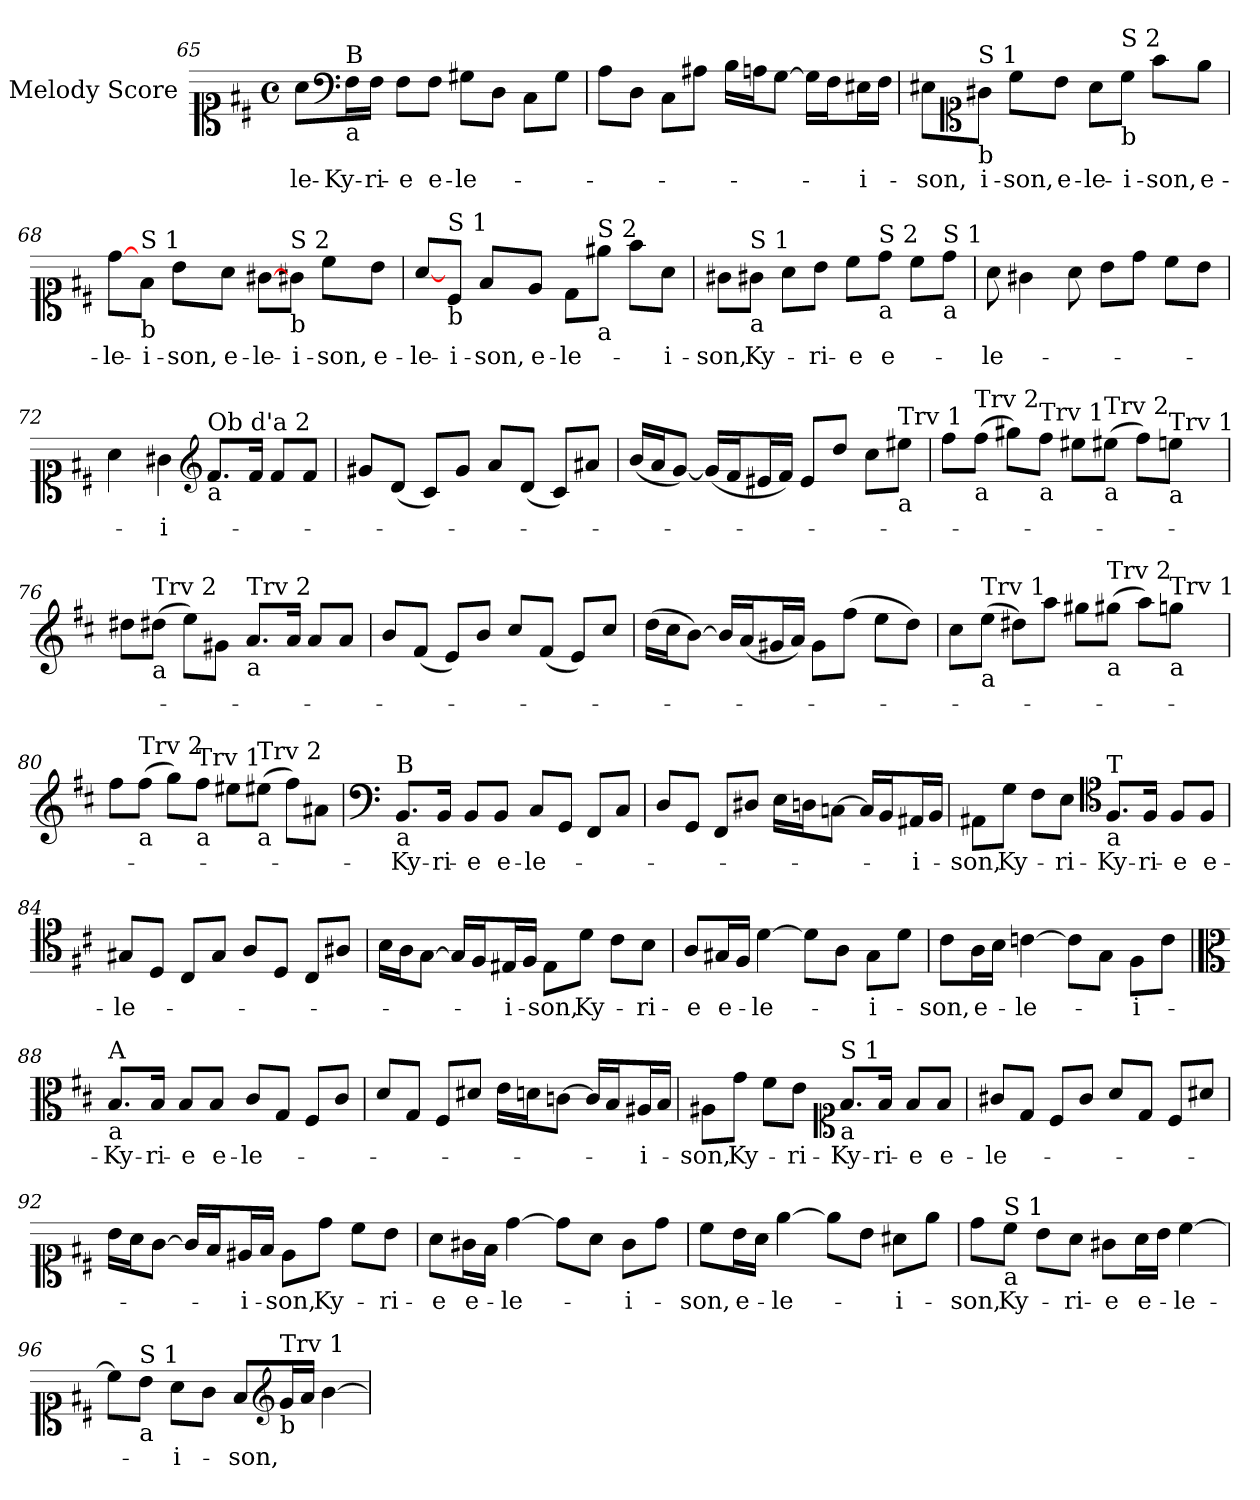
**kern	**text
*part1	*part1
*staff1	*staff1
*I"Melody Score	*
*clefC1	*
*k[f#c#]	*
*M4/4	*
*met(c)	*
=65	=65
!	!LO:LY:b
8a\L	-le-
*clefF4	*
!LO:TX:a:t=B	!
!LO:TX:b:t=a	!
!	!LO:LY:b
16F#\L	Ky-
!	!LO:LY:b
16F#\JJ	-ri-
!	!LO:LY:b
8F#\L	-e
!	!LO:LY:b
8F#\J	e-
!	!LO:LY:b
8G#X\L	-le-
8D\J	.
8C#\L	.
8G#\J	.
=66	=66
8A\L	.
8D\J	.
8C#\L	.
8A#X\J	.
16B\LL	.
16An\J	.
[8G\J	.
16G\LL]	.
16F#\J	.
!	!LO:LY:b
16E#X\L	-i-
16F#\JJ	.
=67	=67
!	!LO:LY:b
8E#X\L	-son,
*clefC1	*
!LO:TX:a:t=S 1	!
!LO:TX:b:t=b	!
!	!LO:LY:b
8g#X\J	-i-
!	!LO:LY:b
8cc#\L	-son,
!	!LO:LY:b
8b\J	e-
!	!LO:LY:b
8a\L	-le-
!LO:TX:a:t=S 2	!
!LO:TX:b:t=b	!
!	!LO:LY:b
8cc#\J	-i-
!	!LO:LY:b
8ff#\L	-son,
!	!LO:LY:b
8ee\J	e-
=68	=68
!	!LO:LY:b
[8dd\L	-le-
!LO:TX:a:t=S 1	!
!LO:TX:b:t=b	!
!	!LO:LY:b
8f#\J	-i-
!	!LO:LY:b
8b\L	-son,
!	!LO:LY:b
8a\J	e-
!	!LO:LY:b
[8g#X\L	-le-
!LO:TX:a:t=S 2	!
!LO:TX:b:t=b	!
!	!LO:LY:b
8g#X\J	-i-
!	!LO:LY:b
8cc#\L	-son,
!	!LO:LY:b
8b\J	e-
=69	=69
!	!LO:LY:b
[8a/L	-le-
!LO:TX:a:t=S 1	!
!LO:TX:b:t=b	!
!	!LO:LY:b
8c#/J	-i-
!	!LO:LY:b
8f#/L	-son,
!	!LO:LY:b
8e/J	e-
!	!LO:LY:b
8d\L	-le-
!LO:TX:a:t=S 2	!
!LO:TX:b:t=a	!
8ee#X\J	.
8ff#\L	.
!	!LO:LY:b
8a\J	-i-
=70	=70
!	!LO:LY:b
8g#X\L	-son,
!LO:TX:a:t=S 1	!
!LO:TX:b:t=a	!
!	!LO:LY:b
8g#X\J	Ky-
8a\L	.
!	!LO:LY:b
8b\J	-ri-
!	!LO:LY:b
8cc#\L	-e
!LO:TX:a:t=S 2	!
!LO:TX:b:t=a	!
!	!LO:LY:b
8dd\J	e-
8cc#\L	.
!LO:TX:a:t=S 1	!
!LO:TX:b:t=a	!
8dd\J	.
=71	=71
!	!LO:LY:b
8a\	-le-
4g#X\	.
8a\	.
8b\L	.
8dd\J	.
8cc#\L	.
8b\J	.
=72	=72
4a\	.
!	!LO:LY:b
4g#X\	-i-
*clefG2	*
!LO:TX:a:t=Ob d'a 2	!
!LO:TX:b:t=a	!
8.f#/L	.
16f#/Jk	.
8f#/L	.
8f#/J	.
=73	=73
8g#X/L	.
(8d/J	.
8c#/L)	.
8g#/J	.
8a/L	.
(8d/J	.
8c#/L)	.
8a#X/J	.
=74	=74
(16b/LL	.
16a/J	.
[8g/J)	.
(16g/LL]	.
16f#/J	.
16e#X/L	.
16f#/JJ)	.
8e#/L	.
8dd/J	.
8cc#\L	.
!LO:TX:a:t=Trv 1	!
!LO:TX:b:t=a	!
8ee#X\J	.
=75	=75
8ff#\L	.
!LO:TX:a:t=Trv 2	!
!LO:TX:b:t=a	!
(8ff#\J	.
8gg#X\L)	.
!LO:TX:a:t=Trv 1	!
!LO:TX:b:t=a	!
8ff#\J	.
8ee#X\L	.
!LO:TX:a:t=Trv 2	!
!LO:TX:b:t=a	!
(8ee#X\J	.
8ff#\L)	.
!LO:TX:a:t=Trv 1	!
!LO:TX:b:t=a	!
8een\J	.
=76	=76
8dd#X\L	.
!LO:TX:a:t=Trv 2	!
!LO:TX:b:t=a	!
(8dd#X\J	.
8ee\L)	.
8g#X\J	.
!LO:TX:a:t=Trv 2	!
!LO:TX:b:t=a	!
8.a/L	.
16a/Jk	.
8a/L	.
8a/J	.
=77	=77
8b/L	.
(8f#/J	.
8e/L)	.
8b/J	.
8cc#/L	.
(8f#/J	.
8e/L)	.
8cc#/J	.
=78	=78
(16dd\LL	.
16cc#\J	.
[8b\J)	.
16b/LL]	.
(16a/J	.
16g#X/L	.
16a/JJ)	.
8g#\L	.
(8ff#\J	.
8ee\L	.
8dd\J)	.
=79	=79
8cc#\L	.
!LO:TX:a:t=Trv 1	!
!LO:TX:b:t=a	!
(8ee\J	.
8dd#X\L)	.
8aa\J	.
8gg#X\L	.
!LO:TX:a:t=Trv 2	!
!LO:TX:b:t=a	!
(8gg#X\J	.
8aa\L)	.
!LO:TX:a:t=Trv 1	!
!LO:TX:b:t=a	!
8ggn\J	.
=80	=80
8ff#\L	.
!LO:TX:a:t=Trv 2	!
!LO:TX:b:t=a	!
(8ff#\J	.
8gg\L)	.
!LO:TX:a:t=Trv 1	!
!LO:TX:b:t=a	!
8ff#\J	.
8ee#X\L	.
!LO:TX:a:t=Trv 2	!
!LO:TX:b:t=a	!
(8ee#X\J	.
8ff#\L)	.
8a#X\J	.
=81	=81
*clefF4	*
!LO:TX:a:t=B	!
!LO:TX:b:t=a	!
!	!LO:LY:b
8.BB/L	Ky-
!	!LO:LY:b
16BB/Jk	-ri-
!	!LO:LY:b
8BB/L	-e
!	!LO:LY:b
8BB/J	e-
!	!LO:LY:b
8C#/L	-le-
8GG/J	.
8FF#/L	.
8C#/J	.
=82	=82
8D/L	.
8GG/J	.
8FF#/L	.
8D#X/J	.
16E\LL	.
16Dn\J	.
[8Cn\J	.
16C/LL]	.
16BB/J	.
!	!LO:LY:b
16AA#X/L	-i-
16BB/JJ	.
=83	=83
!	!LO:LY:b
8AA#X\L	-son,
!	!LO:LY:b
8G\J	Ky-
8F#\L	.
!	!LO:LY:b
8E\J	-ri-
*clefC4	*
!LO:TX:a:t=T	!
!LO:TX:b:t=a	!
!	!LO:LY:b
8.F#/L	Ky-
!	!LO:LY:b
16F#/Jk	-ri-
!	!LO:LY:b
8F#/L	-e
!	!LO:LY:b
8F#/J	e-
=84	=84
!	!LO:LY:b
8G#X/L	-le-
8D/J	.
8C#/L	.
8G#/J	.
8A/L	.
8D/J	.
8C#/L	.
8A#X/J	.
=85	=85
16B\LL	.
16A\J	.
[8G\J	.
16G/LL]	.
16F#/J	.
!	!LO:LY:b
16E#X/L	-i-
16F#/JJ	.
!	!LO:LY:b
8E#\L	-son,
!	!LO:LY:b
8d\J	Ky-
8c#\L	.
!	!LO:LY:b
8B\J	-ri-
=86	=86
!	!LO:LY:b
8A/L	-e
!	!LO:LY:b
16G#X/L	e-
16F#/JJ	.
!	!LO:LY:b
[4d\	-le-
8d\L]	.
8A\J	.
!	!LO:LY:b
8G#\L	-i-
8d\J	.
=87	=87
!	!LO:LY:b
8c#\L	-son,
!	!LO:LY:b
16A\L	e-
16B\JJ	.
!	!LO:LY:b
[4cn\	-le-
8c\L]	.
8G\J	.
!	!LO:LY:b
8F#\L	-i-
8c\J	.
=88	=88
*clefC3	*
!LO:TX:a:t=A	!
!LO:TX:b:t=a	!
!	!LO:LY:b
8.B/L	Ky-
!	!LO:LY:b
16B/Jk	-ri-
!	!LO:LY:b
8B/L	-e
!	!LO:LY:b
8B/J	e-
!	!LO:LY:b
8c#/L	-le-
8G/J	.
8F#/L	.
8c#/J	.
=89	=89
8d/L	.
8G/J	.
8F#/L	.
8d#X/J	.
16e\LL	.
16dn\J	.
[8cn\J	.
16c/LL]	.
16B/J	.
!	!LO:LY:b
16A#X/L	-i-
16B/JJ	.
=90	=90
!	!LO:LY:b
8A#X\L	-son,
!	!LO:LY:b
8g\J	Ky-
8f#\L	.
!	!LO:LY:b
8e\J	-ri-
*clefC1	*
!LO:TX:a:t=S 1	!
!LO:TX:b:t=a	!
!	!LO:LY:b
8.f#/L	Ky-
!	!LO:LY:b
16f#/Jk	-ri-
!	!LO:LY:b
8f#/L	-e
!	!LO:LY:b
8f#/J	e-
=91	=91
!	!LO:LY:b
8g#X/L	-le-
8d/J	.
8c#/L	.
8g#/J	.
8a/L	.
8d/J	.
8c#/L	.
8a#X/J	.
=92	=92
16b\LL	.
16a\J	.
[8g\J	.
16g/LL]	.
16f#/J	.
!	!LO:LY:b
16e#X/L	-i-
16f#/JJ	.
!	!LO:LY:b
8e#\L	-son,
!	!LO:LY:b
8dd\J	Ky-
8cc#\L	.
!	!LO:LY:b
8b\J	-ri-
=93	=93
!	!LO:LY:b
8a\L	-e
!	!LO:LY:b
16g#X\L	e-
16f#\JJ	.
!	!LO:LY:b
[4dd\	-le-
8dd\L]	.
8a\J	.
!	!LO:LY:b
8g#\L	-i-
8dd\J	.
=94	=94
!	!LO:LY:b
8cc#\L	-son,
!	!LO:LY:b
16b\L	e-
16a\JJ	.
!	!LO:LY:b
[4ee\	-le-
8ee\L]	.
8b\J	.
!	!LO:LY:b
8a#X\L	-i-
8ee\J	.
=95	=95
!	!LO:LY:b
8dd\L	-son,
!LO:TX:a:t=S 1	!
!LO:TX:b:t=a	!
!	!LO:LY:b
8cc#\J	Ky-
8b\L	.
!	!LO:LY:b
8a\J	-ri-
!	!LO:LY:b
8g#X\L	-e
!	!LO:LY:b
16a\L	e-
16b\JJ	.
!	!LO:LY:b
[4cc#\	-le-
=96	=96
8cc#\L]	.
!LO:TX:a:t=S 1	!
!LO:TX:b:t=a	!
8b\J	.
!	!LO:LY:b
8a\L	-i-
8g\J	.
!	!LO:LY:b
8f#/L	-son,
*clefG2	*
!LO:TX:a:t=Trv 1	!
!LO:TX:b:t=b	!
16g/L	.
16a/JJ	.
[4b\	.
=	=
*-	*-
